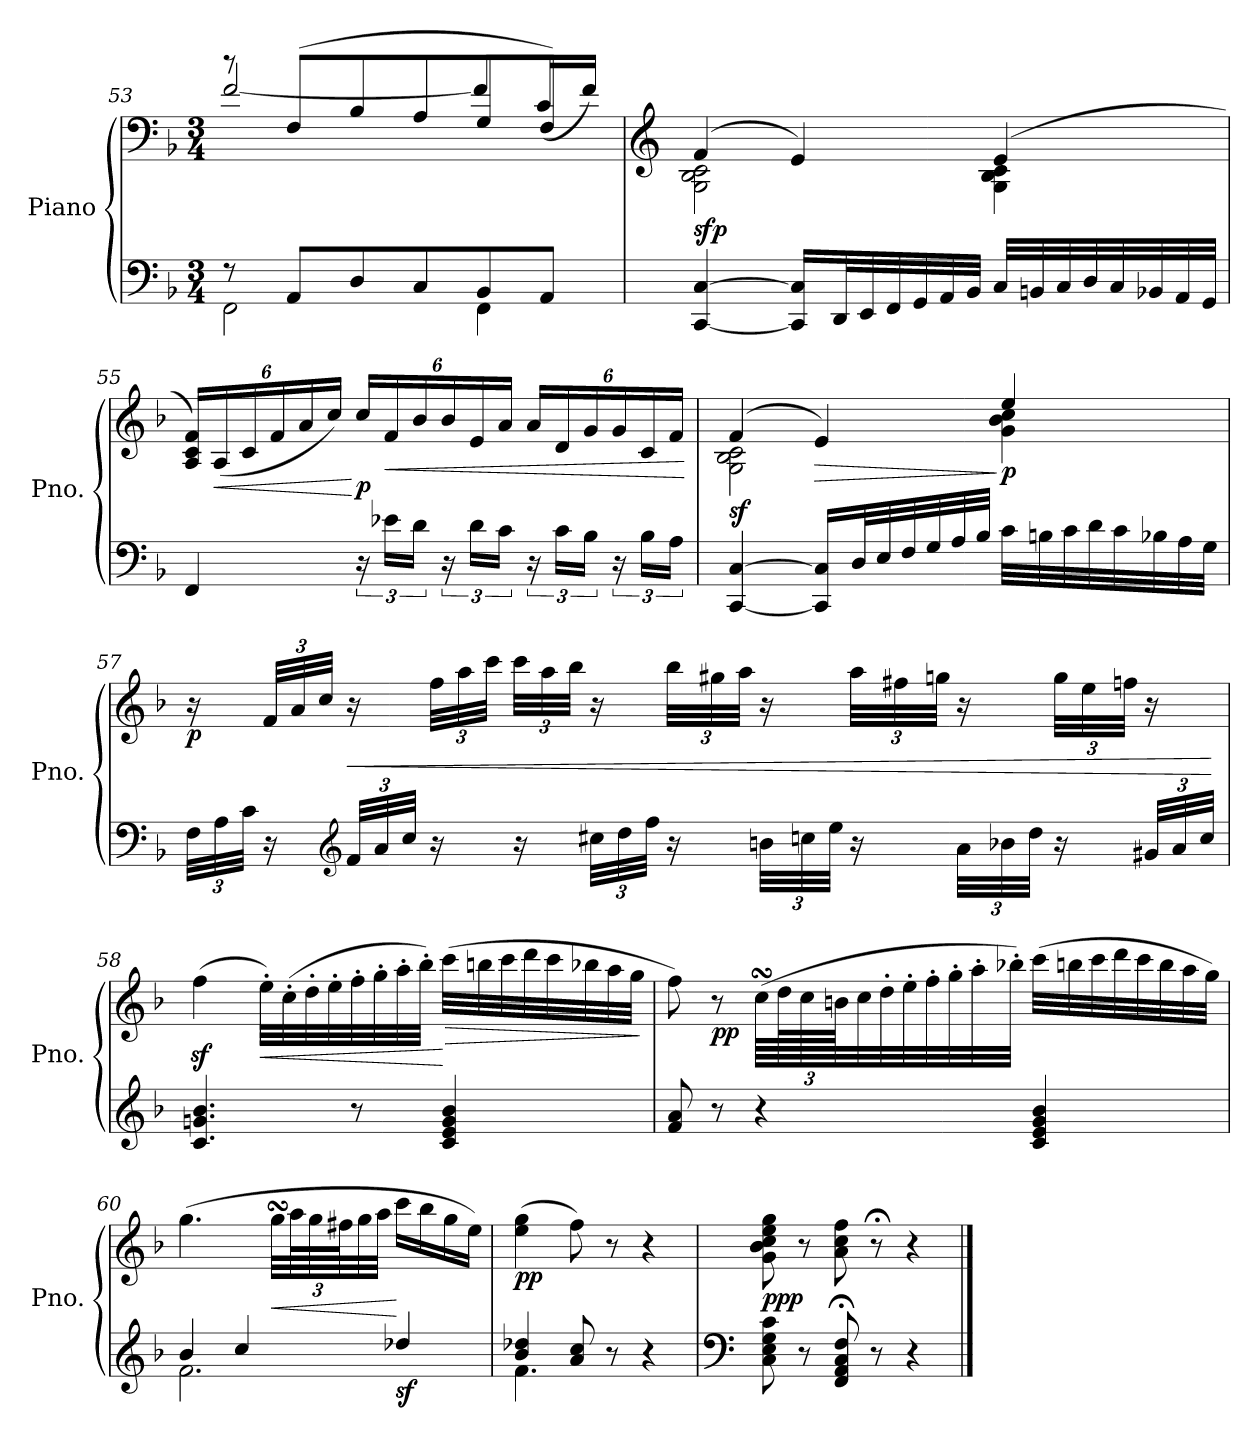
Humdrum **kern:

**kern	**kern	**dynam
*part1	*part1	*part1
*staff2	*staff1	*staff1/2
*I"Piano	*	*
*I'Pno.	*	*
*clefF4	*clefF4	*
*k[b-]	*k[b-]	*
*M3/4	*M3/4	*
=53	=53	=53
*^	*^	*
8r	2FF\	8r	[2f/	.
8AA/L	.	(<8F/L	.	.
8D/	.	8B-/	.	.
8C/	.	8A/	.	.
8BB-/	4FF\	8G/	8f/L]	.
8AA/J	.	8F/J)	(>16c/L	.
.	.	.	16f/JJ)	.
*v	*v	*	*	*
!!LO:LB:g=z	!!
=54	=54	=54	=54
*	*clefG2	*	*
!	!	!	!LO:DY:b
[4CC/ [4C/	(>4f/	2G\ 2B-\ 2c\	sfp
16CC/] 16C/]LL	4e/)	.	.
32DD/L	.	.	.
32EE/	.	.	.
32FF/	.	.	.
32GG/	.	.	.
32AA/	.	.	.
32BB-/JJJ	.	.	.
32C/LLL	(>4e/	4G\ 4B-\ 4c\	.
32BBn/	.	.	.
32C/	.	.	.
32D/	.	.	.
32C/	.	.	.
32BB-X/	.	.	.
32AA/	.	.	.
32GG/JJJ	.	.	.
*	*v	*v	*
=55	=55	=55
*	*Xbrackettup	*
4FF/	24A/ 24c/ 24f/LL)	.
!	!	!LO:HP:b
.	(<24A/	<
.	24c/	.
.	24f/	.
.	24a/	.
.	24cc/JJ)	.
!	!	!LO:DY:n=1:b
24r	24cc/LL	[ p
!	!	!LO:HP:b
24e-X\LL	24f/	<
24d\JJ	24b-/	.
24r	24b-/	.
24d\LL	24e/	.
24c\JJ	24a/JJ	.
24r	24a/LL	.
24c\LL	24d/	.
24B-\JJ	24g/	.
24r	24g/	.
24B-\LL	24c/	.
24A\JJ	24f/JJ	.
.	.	[
!!LO:LB:g=z
=56	=56	=56
*	*^	*
!	!	!	!LO:DY:b
[4CC/ [4C/	(>4f/	2G\ 2B-\ 2c\	sf
!	!	!	!LO:HP:b
16CC/] 16C/]LL	4e/)	.	>
32D/L	.	.	.
32E/	.	.	.
32F/	.	.	.
32G/	.	.	.
32A/	.	.	.
32B-/JJJ	.	.	.
!	!	!	!LO:DY:n=1:b
32c\LLL	4ee/	4g\ 4b-\ 4cc\	] p
32Bn\	.	.	.
32c\	.	.	.
32d\	.	.	.
32c\	.	.	.
32B-X\	.	.	.
32A\	.	.	.
32G\JJJ	.	.	.
*	*v	*v	*
!!LO:PB:g=z
=57	=57	=57
*Xbrackettup	*	*
!	!	!LO:DY:b
48F\LLL	16r	p
48A\	.	.
48c\JJJ	.	.
16r	48f/LLL	.
.	48a/	.
.	48cc/JJJ	.
*clefG2	*	*
!	!	!LO:HP:b
48f/LLL	16r	<
48a/	.	.
48cc/JJJ	.	.
16r	48ff\LLL	.
.	48aa\	.
.	48ccc\JJJ	.
16r	48ccc\LLL	.
.	48aa\	.
.	48bb-\JJJ	.
48cc#X\LLL	16r	.
48dd\	.	.
48ff\JJJ	.	.
16r	48bb-\LLL	.
.	48gg#X\	.
.	48aa\JJJ	.
48bn\LLL	16r	.
48ccn\	.	.
48ee\JJJ	.	.
16r	48aa\LLL	.
.	48ff#X\	.
.	48ggn\JJJ	.
48a\LLL	16r	.
48b-X\	.	.
48dd\JJJ	.	.
16r	48gg\LLL	.
.	48ee\	.
.	48ffn\JJJ	.
48g#X/LLL	16r	.
48a/	.	.
48cc/JJJ	.	.
.	.	[
!!LO:LB:g=z
=58	=58	=58
4.c/ 4.gn/ 4.b-/	(>4ffz<\	.
!	!	!LO:HP:b
.	32ee'\LLL)	<
.	(>32cc'\	.
.	32dd'\	.
.	32ee'\	.
8r	32ff'\	.
.	32gg'\	.
.	32aa'\	.
.	32bb-'\JJJ)	.
!	!	!LO:HP:n=1:b
4c/ 4e/ 4g/ 4b-/	(>32ccc\LLL	[ >
.	32bbn\	.
.	32ccc\	.
.	32ddd\	.
.	32ccc\	.
.	32bb-X\	.
.	32aa\	.
.	32gg\JJJ	.
.	.	]
=59	=59	=59
8f/ 8a/	8ff\)	.
!	!	!LO:DY:b
8r	8r	pp
4r	(>64ccsSSS\LLLL	.
.	192dd\L	.
.	192cc\	.
.	192bn\JJ	.
.	32cc\	.
.	32dd'\	.
.	32ee'\	.
.	32ff'\	.
.	32gg'\	.
.	32aa'\	.
.	32bb-X'\JJJ)	.
4c/ 4e/ 4g/ 4b-/	(>32ccc\LLL	.
.	32bbn\	.
.	32ccc\	.
.	32ddd\	.
.	32ccc\	.
.	32bb\	.
.	32aa\	.
.	32gg\JJJ)	.
!!LO:LB:g=z
=60	=60	=60
*^	*	*
4b-/	2.f\	(>4.gg\	.
4cc/	.	.	.
!	!	!	!LO:HP:b
.	.	32ggsSSS\LLL	<
.	.	96aa\L	.
.	.	96gg\	.
.	.	96ff#X\J	.
.	.	32gg\	.
.	.	32aa\JJJ	.
!	!	!	!LO:DY:n=1:b=2
4dd-X/	.	16ccc\LL	[ sf
.	.	16bb-\	.
.	.	16gg\	.
.	.	16ee\JJ)	.
=61	=61	=61	=61
!	!	!	!LO:DY:b
4b-/ 4dd-X/	4.f\	(>4ee\ 4gg\	pp
8a/ 8cc/	.	8ff\)	.
8r	4.ryy	8r	.
4r	.	4r	.
*v	*v	*	*
=62	=62	=62
*clefF4	*	*
!	!	!LO:DY:b
8C\ 8E\ 8G\ 8c\	8g\ 8b-\ 8cc\ 8ee\ 8gg\	ppp
8r	8r	.
8FF/;< 8AA/;< 8C/;< 8F/;<	8a\ 8cc\ 8ff\	.
8r	8r;<	.
4r	4r	.
==	==	==
*-	*-	*-
